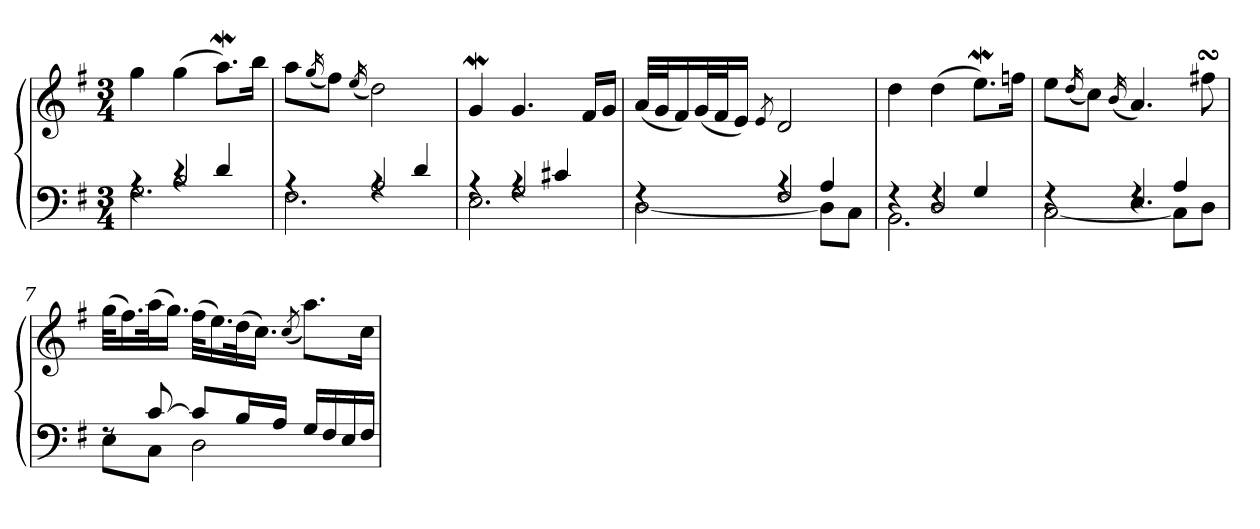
**kern	**kern
*part1	*part1
*staff2	*staff1
*clefF4	*clefG2
*k[f#]	*k[f#]
*G:	*G:
*M3/4	*M3/4
*MM72	*MM72
=1	=1
*^	*
*	*^	*
4rA	2.G\	4ryy	4gg\
4rc	.	2B/	(4gg\
4d/	.	.	8.aaW\L)
.	.	.	16bb\Jk
=2	=2	=2	=2
4rA	2.F#\	4ryy	8aa\L
.	.	.	(16qgg/
.	.	.	8ff#\J)
.	.	.	(16qee/
4rA	.	2A/	2dd\)
4d/	.	.	.
=3	=3	=3	=3
4rA	2.E\	4ryy	4gw/
4rA	.	2G/	4.g/
4c#X/	.	.	.
.	.	.	16f#/LL
.	.	.	16g/JJ
=4	=4	=4	=4
4rF	[2D\	4ryy	(32a/LLL
.	.	.	32g/J
.	.	.	16f#/)
.	.	.	(32g/L
.	.	.	32f#/J
.	.	.	16e/JJ)
.	.	.	8qe/
4rA	.	2F#/	2d/
4A/	8D\L]	.	.
.	8C\J	.	.
!!LO:LB:g=z
=5	=5	=5	=5
4rF	2.BB\	4ryy	4dd\
4rF	.	2D/	(4dd\
4G/	.	.	8.eeW\L)
.	.	.	16ffn\Jk
=6	=6	=6	=6
4rF	[2C\	4ryy	8ee\L
.	.	.	(16qdd/
.	.	.	8cc\J)
.	.	.	(16qb/
4rF	.	4.E/	4.a/)
4A/	8C\L]	.	.
.	8D\J	8ryy	8ff#XsSsS\
*	*v	*v	*
=7	=7	=7
8rF	8E\L	(32gg\KLL
.	.	16.ff#\)
[8c/	8C\J	(32aa\K
.	.	16.gg\JJ)
8c/L]	2D\	(32ff#\KLL
.	.	16.ee\)
16B/L	.	(32dd\K
.	.	16.cc\JJ)
16A/JJ	.	.
.	.	(8qcc/
16G/LL	.	8.aa\L)
16F#/	.	.
16E/	.	.
16F#/JJ	.	16cc\Jk
*v	*v	*
=	=
*-	*-
